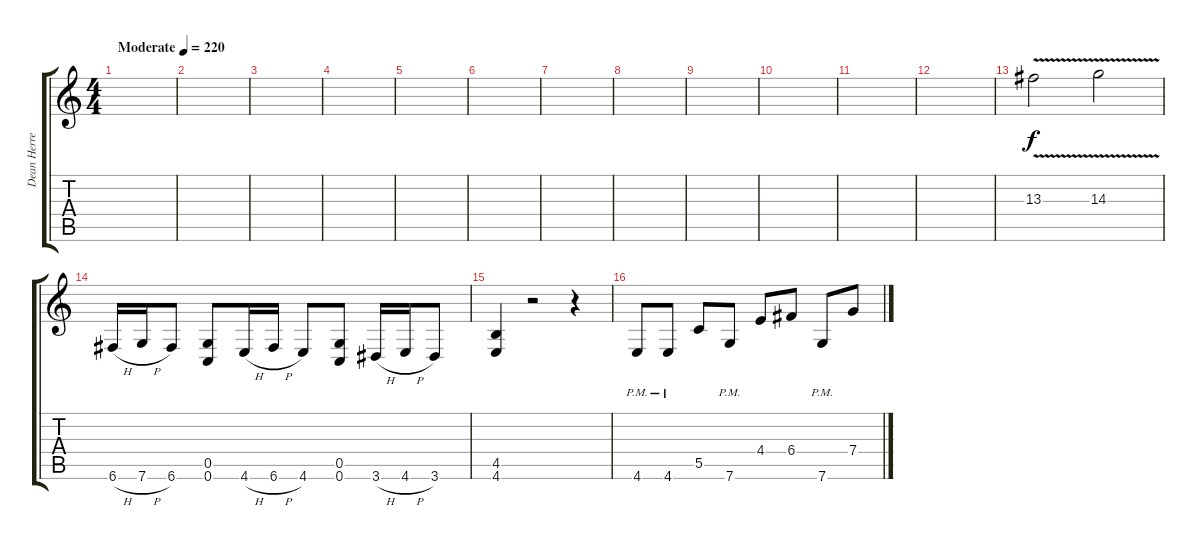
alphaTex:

\track ("Dean Herrera" "Dean Herre") {instrument distortionguitar}
\staff {score tabs}
\tuning (D4 A3 F3 C3 G2 C2) {hide}
\ts (4 4)
\tempo (220 "Moderate")
\clef g2
\ks c
|
|
|
|
|
|
|
|
|
|
|
|
13.3{v}.2 14.3{v}.2 |
6.6{h}.16 7.6{h}.16 6.6.8 (0.5 0.6).8 4.6{h}.16 6.6{h}.16 4.6.8 (0.5 0.6).8 3.6{h}.16 4.6{h}.16 3.6.8 |
(4.5 4.6).4 r.2 r.4 |
4.6{pm}.8 4.6{pm}.8 5.5.8 7.6{pm}.8 4.4.8 6.4.8 7.6{pm}.8 7.4.8
